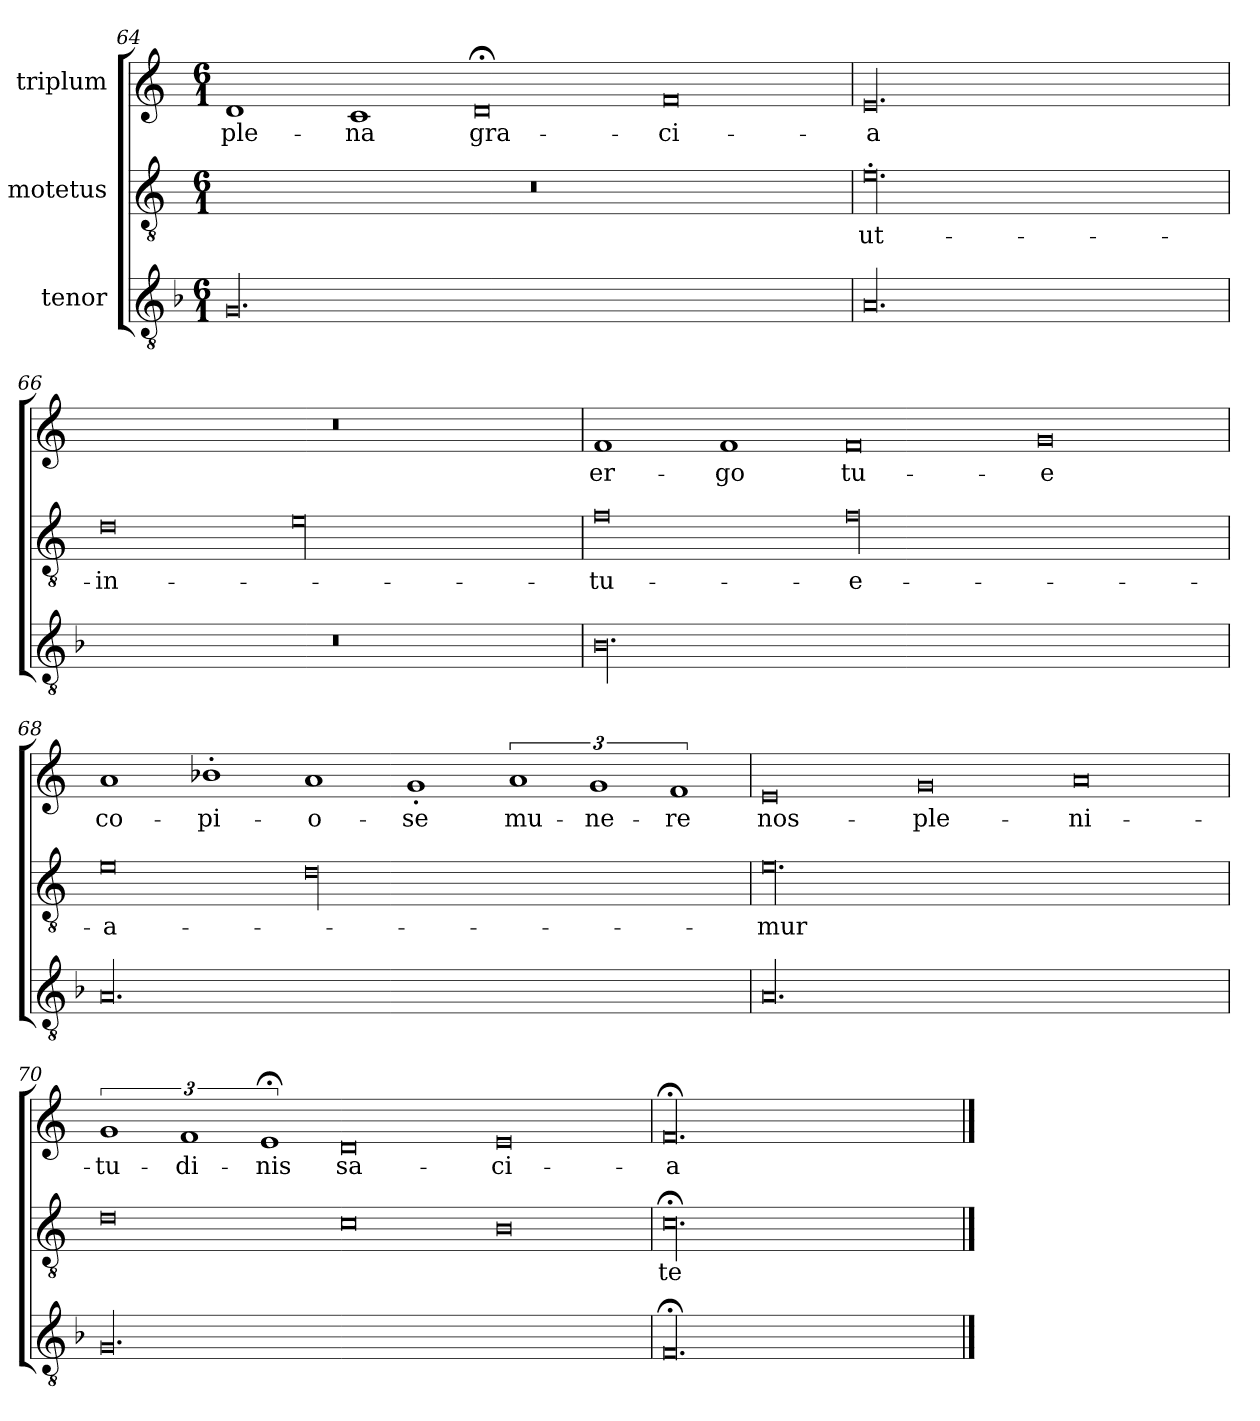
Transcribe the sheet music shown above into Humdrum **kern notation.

**kern	**kern	**text	**kern	**text
*part3	*part2	*part2	*part1	*part1
*staff3	*staff2	*staff2	*staff1	*staff1
*I"tenor	*I"motetus	*	*I"triplum	*
*clefGv2	*clefGv2	*	*clefG2	*
*k[b-]	*k[]	*	*k[]	*
*F:	*C:	*	*C:	*
*M6/1	*M6/1	*	*M6/1	*
=64	=64	=64	=64	=64
00.G/	00.r	.	1d/	ple-
.	.	.	1c/	-na
.	.	.	0d;</	gra-
.	.	.	0f/	-ci-
=65	=65	=65	=65	=65
00.A/	00.e'\	ut-	00.e/	-a
=66	=66	=66	=66	=66
00.r	0d\	in-	00.r	.
.	00e\	.	.	.
=67	=67	=67	=67	=67
00.B-\	0f\	-tu-	1f/	er-
.	.	.	1f/	-go
.	00f\	-e-	0f/	tu-
.	.	.	0g/	-e
=68	=68	=68	=68	=68
00.A/	0e\	-a-	1a/	co-
.	.	.	1b-X'\	-pi-
.	00d\	.	1a/	-o-
.	.	.	1g'/	-se
.	.	.	3%2a/	mu-
.	.	.	3%2g/	-ne-
.	.	.	3%2f/	-re
=69	=69	=69	=69	=69
00.A/	00.e\	-mur	0e/	nos-
.	.	.	0g/	ple-
.	.	.	0a/	-ni-
=70	=70	=70	=70	=70
00.G/	0d\	.	3%2g/	-tu-
.	.	.	3%2f/	-di-
.	.	.	3%2e;</	-nis
.	0c\	.	0d/	sa-
.	0B\	.	0e/	-ci-
=71	=71	=71	=71	=71
00.F;</	00.c;<\	te-	00.f;</	-a
==	==	==	==	==
*-	*-	*-	*-	*-
